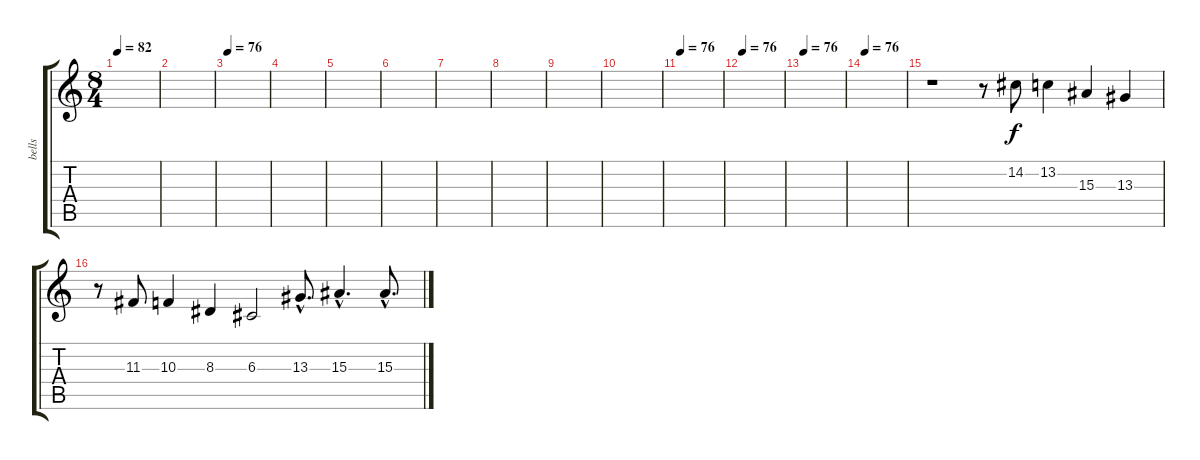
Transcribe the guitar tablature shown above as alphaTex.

\track ("bells" "bells") {instrument tubularbells}
\staff {score tabs}
\tuning (E4 B3 G3 D3 A2 E2) {hide}
\ts (8 4)
\tempo 82
\clef g2
\ks c
|
|
\tempo 76
|
|
|
|
|
|
|
|
\tempo 76
|
\tempo 76
|
\tempo 76
|
\tempo 76
|
r.1 r.8 14.2.8 13.2.4 15.3.4 13.3.4 |
r.8 11.3.8 10.3.4 8.3.4 6.3.2 13.3{hac}.8{d} 15.3{hac}.4{d} 15.3{hac}.8{d}
